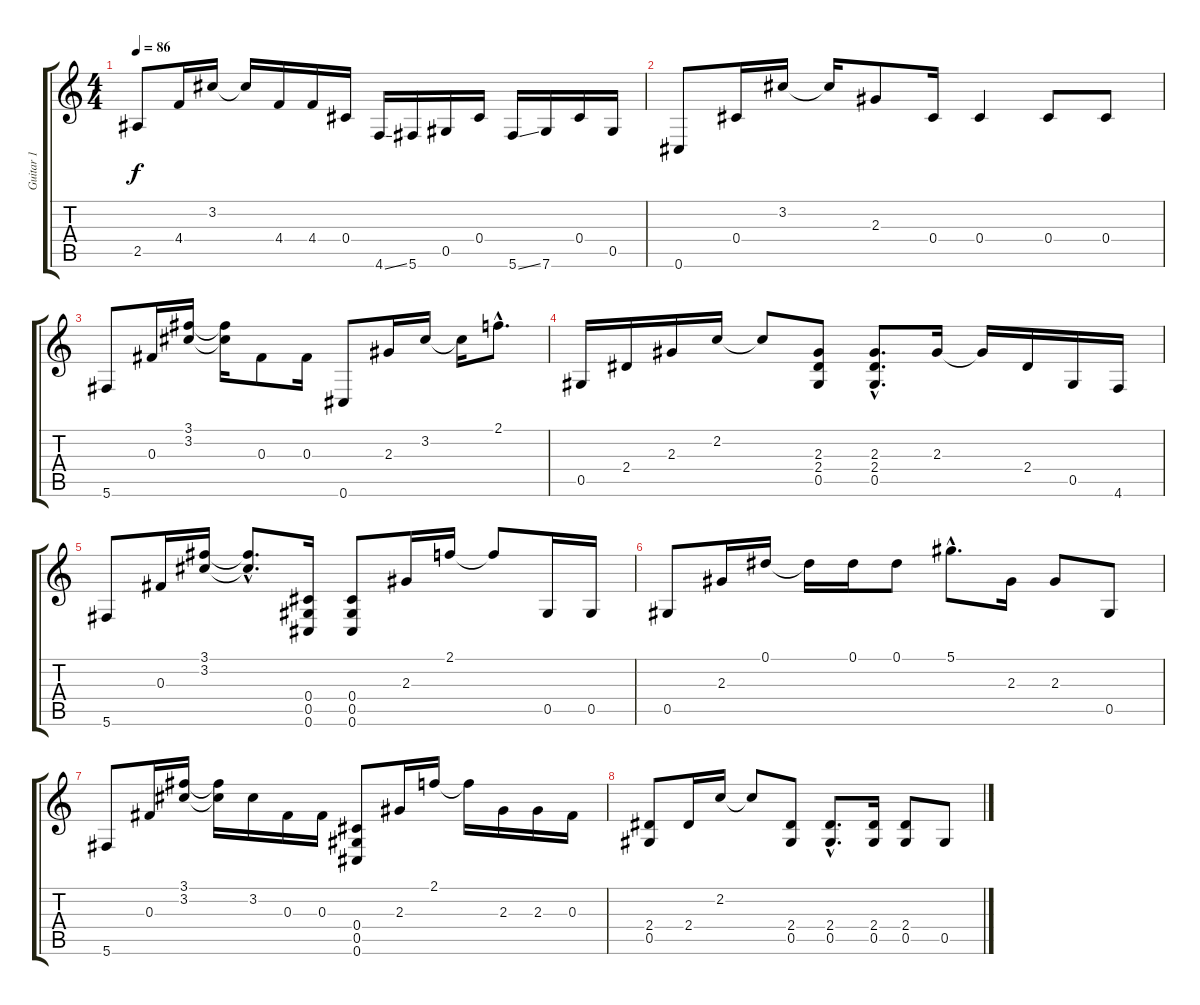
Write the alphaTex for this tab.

\track ("Guitar 1" "Guitar 1") {instrument overdrivenguitar}
\staff {score tabs}
\tuning (Eb4 Bb3 Gb3 Db3 Ab2 Db2) {hide}
\ts (4 4)
\tempo 86
\clef g2
\ks c
2.5.8{dy f} 4.4.16 3.2.16 3.2{t}.16 4.4.16 4.4.16 0.4.16 4.6{ss}.16 5.6.16 0.5.16 0.4.16 5.6{ss}.16 7.6.16 0.4.16 0.5.16 |
0.6.8 0.4.16 3.2.16 3.2{t}.16 2.3.8 0.4.16 0.4.4 0.4.8 0.4.8 |
5.6.8 0.3.16 (3.1 3.2).16 (3.1{t} 3.2{t}).16 0.3.8 0.3.16 0.6.8 2.3.16 3.2.16 3.2{t}.16 2.1{hac}.8{d} |
0.5.16 2.4.16 2.3.16 2.2.16 2.2{t}.8 (2.3 2.4 0.5).8 (2.3{hac} 2.4{hac} 0.5{hac}).8{d} 2.3.16 2.3{t}.16 2.4.16 0.5.16 4.6.16 |
5.6.8 0.3.16 (3.1 3.2).16 (3.1{hac t} 3.2{hac t}).8{d} (0.4 0.5 0.6).16 (0.4 0.5 0.6).8 2.3.16 2.1.16 2.1{t}.8 0.5.16 0.5.16 |
0.5.8 2.3.16 0.1.16 0.1{t}.16 0.1.16 0.1.8 5.1{hac}.8{d} 2.3.16 2.3.8 0.5.8 |
5.6.8 0.3.16 (3.1 3.2).16 (3.1{t} 3.2{t}).16 3.2.16 0.3.16 0.3.16 (0.4 0.5 0.6).8 2.3.16 2.1.16 2.1{t}.16 2.3.16 2.3.16 0.3.16 |
(2.4 0.5).8 2.4.16 2.2.16 2.2{t}.8 (2.4 0.5).8 (2.4{hac} 0.5{hac}).8{d} (2.4 0.5).16 (2.4 0.5).8 0.5.8
